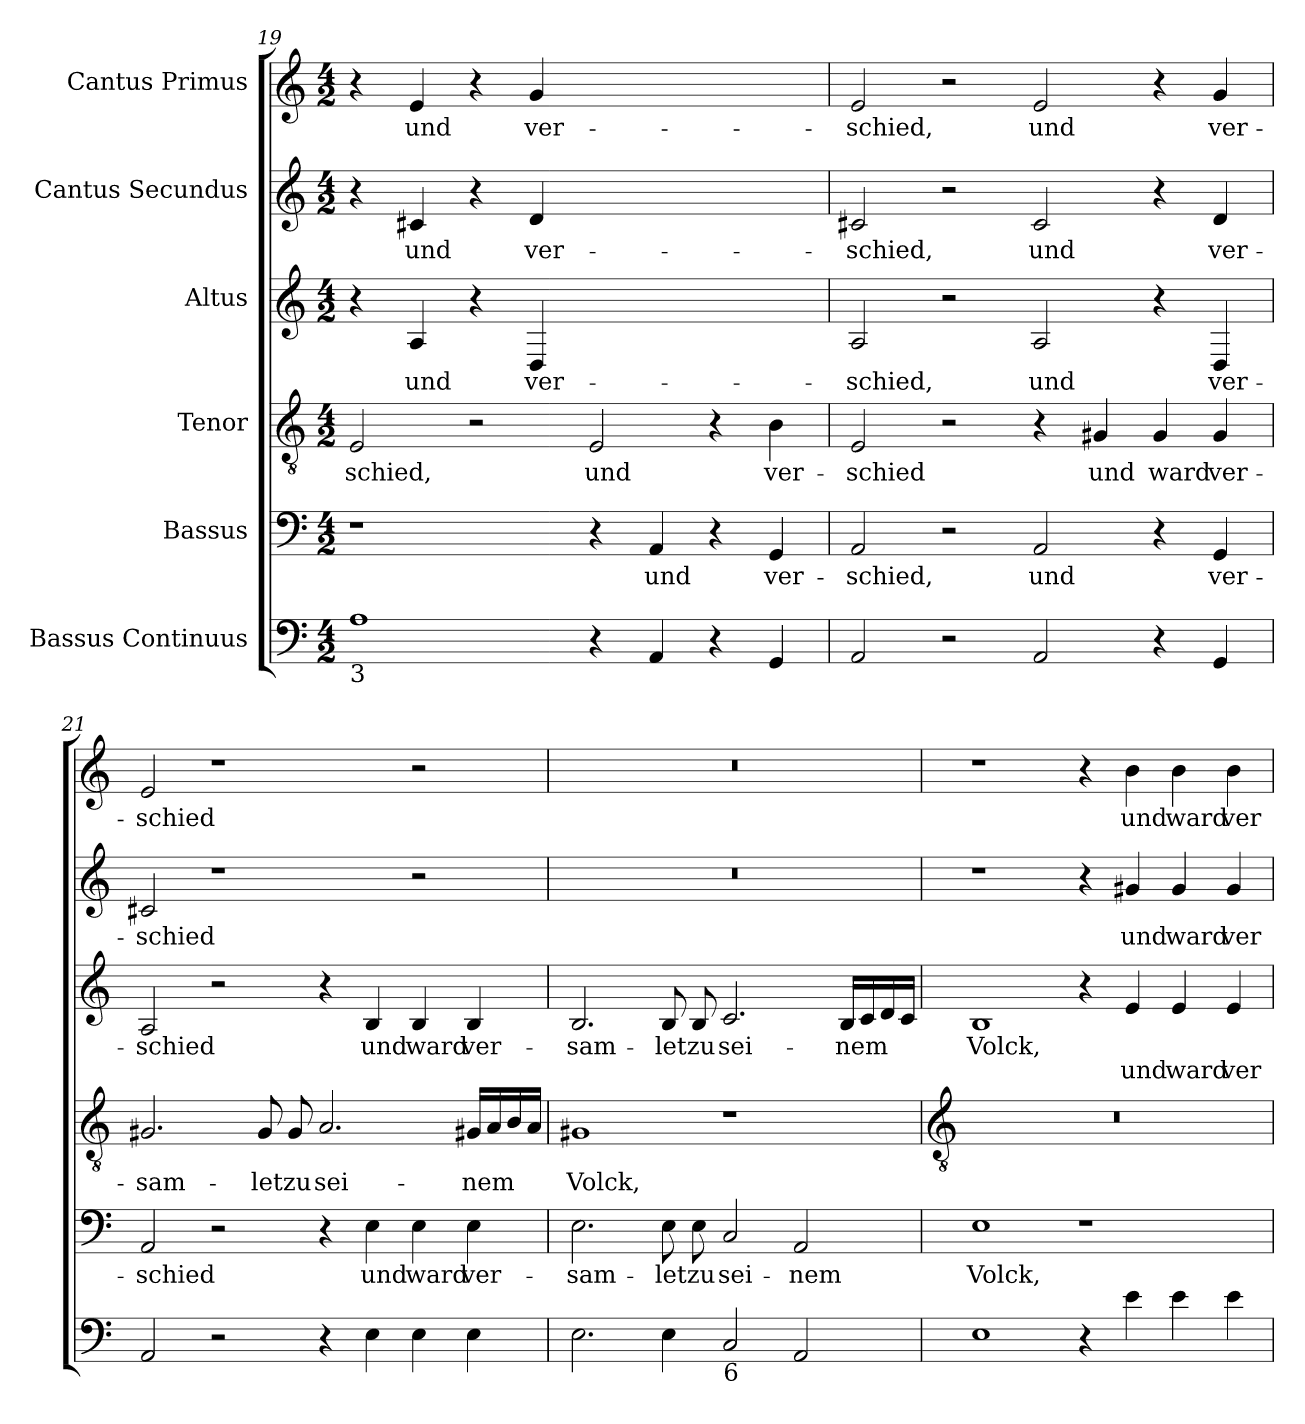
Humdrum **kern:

**kern	**kern	**text	**kern	**text	**kern	**text	**text	**kern	**text	**kern	**text
*part6	*part5	*part5	*part4	*part4	*part3	*part3	*part3	*part2	*part2	*part1	*part1
*staff6	*staff5	*staff5	*staff4	*staff4	*staff3	*staff3	*staff3	*staff2	*staff2	*staff1	*staff1
*I"Bassus Continuus	*I"Bassus	*	*I"Tenor	*	*I"Altus	*	*	*I"Cantus Secundus	*	*I"Cantus Primus	*
!!LO:LB:g=z
*clefF4	*clefF4	*	*clefGv2	*	*clefG2	*	*	*clefG2	*	*clefG2	*
*k[]	*k[]	*	*k[]	*	*k[]	*	*	*k[]	*	*k[]	*
*C:	*C:	*	*C:	*	*C:	*	*	*C:	*	*C:	*
*M4/2	*M4/2	*	*M4/2	*	*M4/2	*	*	*M4/2	*	*M4/2	*
=19	=19	=19	=19	=19	=19	=19	=19	=19	=19	=19	=19
!LO:TX:b:t=3	!	!	!	!	!	!	!	!	!	!	!
!	!	!	!	!LO:LY:b	!	!	!	!	!	!	!
1A	1r	.	2E	-schied,	4r	.	.	4r	.	4r	.
!	!	!	!	!	!	!LO:LY:b	!	!	!LO:LY:b	!	!LO:LY:b
.	.	.	.	.	4A	und	.	4c#X	und	4e	und
.	.	.	2r	.	4r	.	.	4r	.	4r	.
!	!	!	!	!	!	!LO:LY:b	!	!	!LO:LY:b	!	!LO:LY:b
.	.	.	.	.	4D	ver-	.	4d	ver-	4g	ver-
!	!	!	!	!LO:LY:b	!	!	!	!	!	!	!
4r	4r	.	2E	und	1ryy	.	.	1ryy	.	1ryy	.
!	!	!LO:LY:b	!	!	!	!	!	!	!	!	!
4AA	4AA	und	.	.	.	.	.	.	.	.	.
4r	4r	.	4r	.	.	.	.	.	.	.	.
!	!	!LO:LY:b	!	!LO:LY:b	!	!	!	!	!	!	!
4GG	4GG	ver-	4B	ver-	.	.	.	.	.	.	.
!!LO:LB:g=z
=20	=20	=20	=20	=20	=20	=20	=20	=20	=20	=20	=20
!	!	!LO:LY:b	!	!LO:LY:b	!	!LO:LY:b	!	!	!LO:LY:b	!	!LO:LY:b
2AA	2AA	-schied,	2E	-schied	2A	-schied,	.	2c#X	-schied,	2e	-schied,
2r	2r	.	2r	.	2r	.	.	2r	.	2r	.
!	!	!LO:LY:b	!	!	!	!LO:LY:b	!	!	!LO:LY:b	!	!LO:LY:b
2AA	2AA	und	4r	.	2A	und	.	2c#	und	2e	und
!	!	!	!	!LO:LY:b	!	!	!	!	!	!	!
.	.	.	4G#X	und	.	.	.	.	.	.	.
!	!	!	!	!LO:LY:b	!	!	!	!	!	!	!
4r	4r	.	4G#	ward	4r	.	.	4r	.	4r	.
!	!	!LO:LY:b	!	!LO:LY:b	!	!LO:LY:b	!	!	!LO:LY:b	!	!LO:LY:b
4GG	4GG	ver-	4G#	ver-	4D	ver-	.	4d	ver-	4g	ver-
=21	=21	=21	=21	=21	=21	=21	=21	=21	=21	=21	=21
!	!	!LO:LY:b	!	!LO:LY:b	!	!LO:LY:b	!	!	!LO:LY:b	!	!LO:LY:b
2AA	2AA	-schied	2.G#X	-sam-	2A	-schied	.	2c#X	-schied	2e	-schied
2r	2r	.	.	.	2r	.	.	1r	.	1r	.
!	!	!	!	!LO:LY:b	!	!	!	!	!	!	!
.	.	.	8G#	-let	.	.	.	.	.	.	.
!	!	!	!	!LO:LY:b	!	!	!	!	!	!	!
.	.	.	8G#	zu	.	.	.	.	.	.	.
!	!	!	!	!LO:LY:b	!	!	!	!	!	!	!
4r	4r	.	2.A	sei-	4r	.	.	.	.	.	.
!	!	!LO:LY:b	!	!	!	!LO:LY:b	!	!	!	!	!
4E	4E	und	.	.	4B	und	.	.	.	.	.
!	!	!LO:LY:b	!	!	!	!LO:LY:b	!	!	!	!	!
4E	4E	ward	.	.	4B	ward	.	2r	.	2r	.
!	!	!LO:LY:b	!	!LO:LY:b	!	!LO:LY:b	!	!	!	!	!
4E	4E	ver-	16G#XLL	-nem	4B	ver-	.	.	.	.	.
.	.	.	16A	.	.	.	.	.	.	.	.
.	.	.	16B	.	.	.	.	.	.	.	.
.	.	.	16AJJ	.	.	.	.	.	.	.	.
=22	=22	=22	=22	=22	=22	=22	=22	=22	=22	=22	=22
!	!	!LO:LY:b	!	!LO:LY:b	!	!LO:LY:b	!	!	!	!	!
2.E	2.E	-sam-	1G#X	Volck,	2.B	-sam-	.	0r	.	0r	.
!	!	!LO:LY:b	!	!	!	!LO:LY:b	!	!	!	!	!
4E	8E	-let	.	.	8B	-let	.	.	.	.	.
!	!	!LO:LY:b	!	!	!	!LO:LY:b	!	!	!	!	!
.	8E	zu	.	.	8B	zu	.	.	.	.	.
!LO:TX:b:t=6	!	!	!	!	!	!	!	!	!	!	!
!	!	!LO:LY:b	!	!	!	!LO:LY:b	!	!	!	!	!
2C	2C	sei-	1r	.	2.c	sei-	.	.	.	.	.
!	!	!LO:LY:b	!	!	!	!	!	!	!	!	!
2AA	2AA	-nem	.	.	.	.	.	.	.	.	.
!	!	!	!	!	!	!LO:LY:b	!	!	!	!	!
.	.	.	.	.	16BLL	-nem	.	.	.	.	.
.	.	.	.	.	16c	.	.	.	.	.	.
.	.	.	.	.	16d	.	.	.	.	.	.
.	.	.	.	.	16cJJ	.	.	.	.	.	.
!!LO:LB:g=z
=23	=23	=23	=23	=23	=23	=23	=23	=23	=23	=23	=23
*	*	*	*clefGv2	*	*	*	*	*	*	*	*
!	!	!LO:LY:b	!	!	!	!LO:LY:b	!	!	!	!	!
1E	1E	Volck,	0r	.	1B	Volck,	.	1r	.	1r	.
4r	1r	.	.	.	4r	.	.	4r	.	4r	.
!	!	!	!	!	!	!	!LO:LY:b	!	!LO:LY:b	!	!LO:LY:b
4e	.	.	.	.	4e	.	und	4g#X	und	4b	und
!	!	!	!	!	!	!	!LO:LY:b	!	!LO:LY:b	!	!LO:LY:b
4e	.	.	.	.	4e	.	ward	4g#	ward	4b	ward
!	!	!	!	!	!	!	!LO:LY:b	!	!LO:LY:b	!	!LO:LY:b
4e	.	.	.	.	4e	.	ver-	4g#	ver-	4b	ver-
=	=	=	=	=	=	=	=	=	=	=	=
*-	*-	*-	*-	*-	*-	*-	*-	*-	*-	*-	*-
